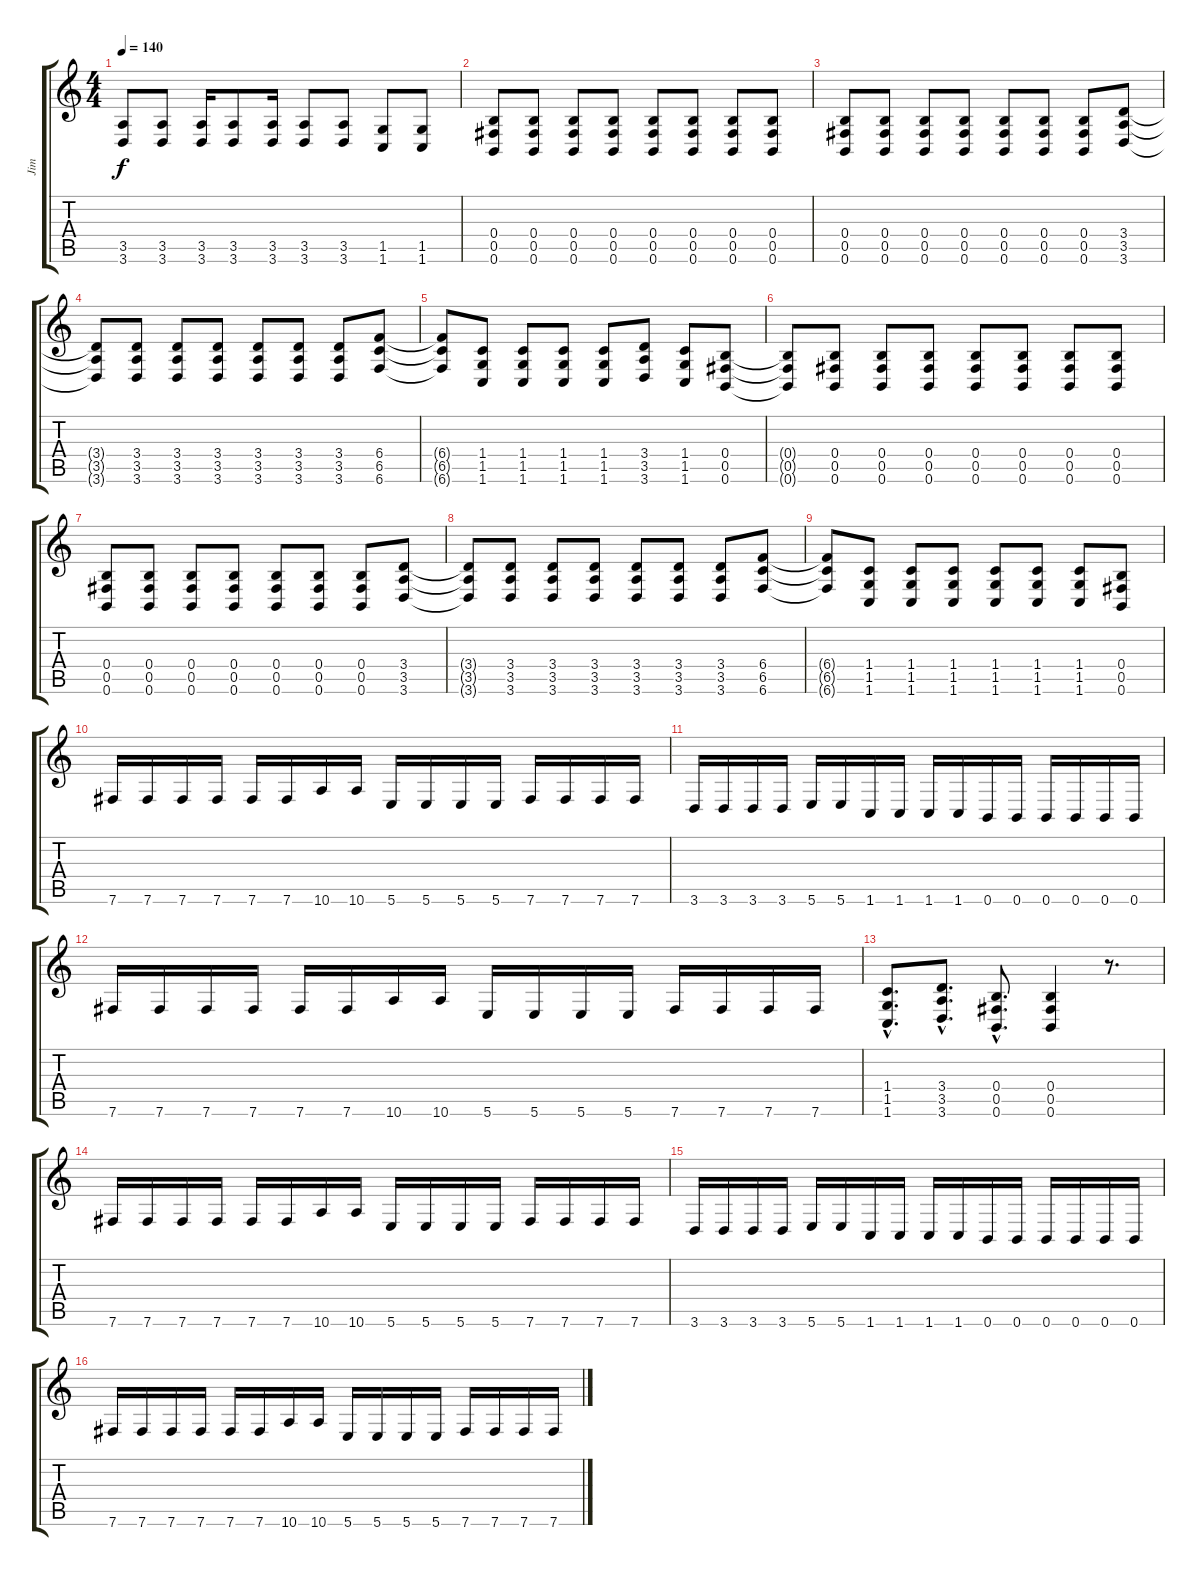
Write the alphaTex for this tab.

\track ("Jim" "Jim") {instrument distortionguitar}
\staff {score tabs}
\tuning (Db4 Ab3 E3 B2 Gb2 B1) {hide}
\ts (4 4)
\tempo 140
\clef g2
\ks c
(3.5 3.6).8{dy f} (3.5 3.6).8 (3.5 3.6).16 (3.5 3.6).8 (3.5 3.6).16 (3.5 3.6).8 (3.5 3.6).8 (1.5 1.6).8 (1.5 1.6).8 |
(0.4 0.5 0.6).8 (0.4 0.5 0.6).8 (0.4 0.5 0.6).8 (0.4 0.5 0.6).8 (0.4 0.5 0.6).8 (0.4 0.5 0.6).8 (0.4 0.5 0.6).8 (0.4 0.5 0.6).8 |
(0.4 0.5 0.6).8 (0.4 0.5 0.6).8 (0.4 0.5 0.6).8 (0.4 0.5 0.6).8 (0.4 0.5 0.6).8 (0.4 0.5 0.6).8 (0.4 0.5 0.6).8 (3.4 3.5 3.6).8 |
(3.4{t} 3.5{t} 3.6{t}).8 (3.4 3.5 3.6).8 (3.4 3.5 3.6).8 (3.4 3.5 3.6).8 (3.4 3.5 3.6).8 (3.4 3.5 3.6).8 (3.4 3.5 3.6).8 (6.4 6.5 6.6).8 |
(6.4{t} 6.5{t} 6.6{t}).8 (1.4 1.5 1.6).8 (1.4 1.5 1.6).8 (1.4 1.5 1.6).8 (1.4 1.5 1.6).8 (3.4 3.5 3.6).8 (1.4 1.5 1.6).8 (0.4 0.5 0.6).8 |
(0.4{t} 0.5{t} 0.6{t}).8 (0.4 0.5 0.6).8 (0.4 0.5 0.6).8 (0.4 0.5 0.6).8 (0.4 0.5 0.6).8 (0.4 0.5 0.6).8 (0.4 0.5 0.6).8 (0.4 0.5 0.6).8 |
(0.4 0.5 0.6).8 (0.4 0.5 0.6).8 (0.4 0.5 0.6).8 (0.4 0.5 0.6).8 (0.4 0.5 0.6).8 (0.4 0.5 0.6).8 (0.4 0.5 0.6).8 (3.4 3.5 3.6).8 |
(3.4{t} 3.5{t} 3.6{t}).8 (3.4 3.5 3.6).8 (3.4 3.5 3.6).8 (3.4 3.5 3.6).8 (3.4 3.5 3.6).8 (3.4 3.5 3.6).8 (3.4 3.5 3.6).8 (6.4 6.5 6.6).8 |
(6.4{t} 6.5{t} 6.6{t}).8 (1.4 1.5 1.6).8 (1.4 1.5 1.6).8 (1.4 1.5 1.6).8 (1.4 1.5 1.6).8 (1.4 1.5 1.6).8 (1.4 1.5 1.6).8 (0.4 0.5 0.6).8 |
7.6.16 7.6.16 7.6.16 7.6.16 7.6.16 7.6.16 10.6.16 10.6.16 5.6.16 5.6.16 5.6.16 5.6.16 7.6.16 7.6.16 7.6.16 7.6.16 |
3.6.16 3.6.16 3.6.16 3.6.16 5.6.16 5.6.16 1.6.16 1.6.16 1.6.16 1.6.16 0.6.16 0.6.16 0.6.16 0.6.16 0.6.16 0.6.16 |
7.6.16 7.6.16 7.6.16 7.6.16 7.6.16 7.6.16 10.6.16 10.6.16 5.6.16 5.6.16 5.6.16 5.6.16 7.6.16 7.6.16 7.6.16 7.6.16 |
(1.4{hac} 1.5{hac} 1.6{hac}).8{d} (3.4{hac} 3.5{hac} 3.6{hac}).8{d} (0.4{hac} 0.5{hac} 0.6{hac}).8{d} (0.4 0.5 0.6).4 r.8{d} |
7.6.16 7.6.16 7.6.16 7.6.16 7.6.16 7.6.16 10.6.16 10.6.16 5.6.16 5.6.16 5.6.16 5.6.16 7.6.16 7.6.16 7.6.16 7.6.16 |
3.6.16 3.6.16 3.6.16 3.6.16 5.6.16 5.6.16 1.6.16 1.6.16 1.6.16 1.6.16 0.6.16 0.6.16 0.6.16 0.6.16 0.6.16 0.6.16 |
7.6.16 7.6.16 7.6.16 7.6.16 7.6.16 7.6.16 10.6.16 10.6.16 5.6.16 5.6.16 5.6.16 5.6.16 7.6.16 7.6.16 7.6.16 7.6.16
